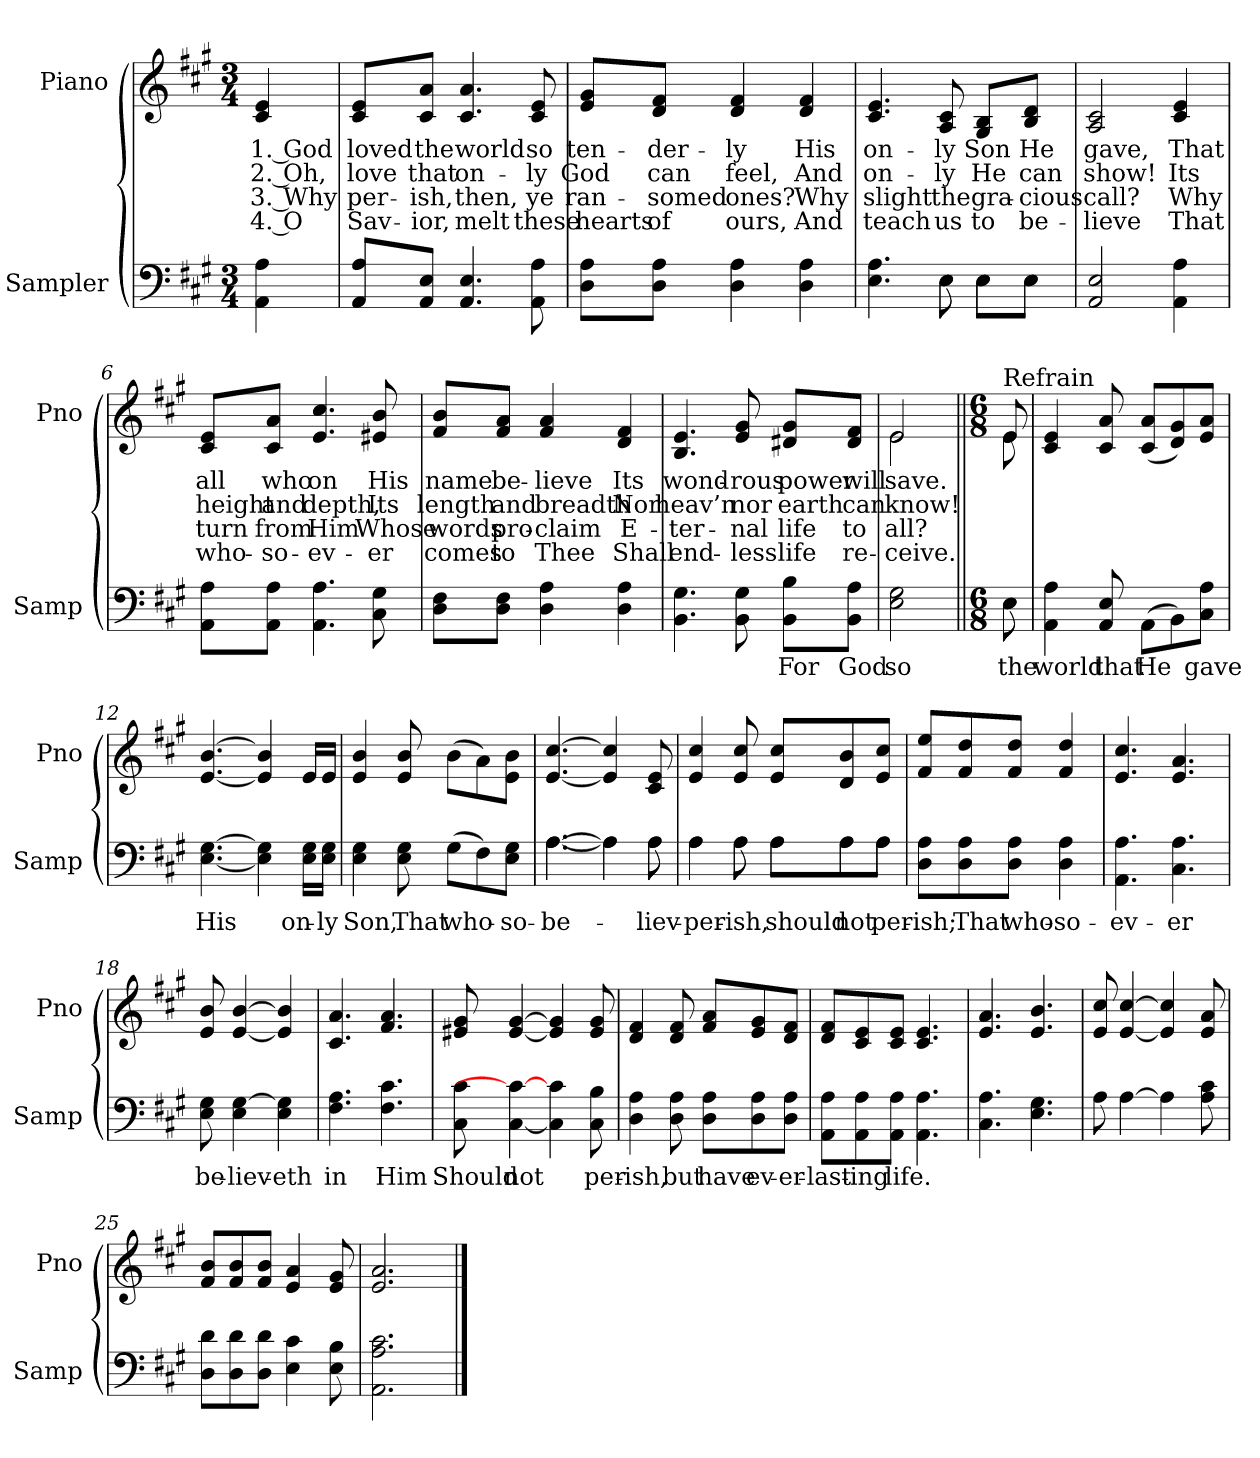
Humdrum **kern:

**kern	**text	**kern	**text	**text	**text	**text
*part2	*part2	*part1	*part1	*part1	*part1	*part1
*staff2	*staff2	*staff1	*staff1	*staff1	*staff1	*staff1
*I"Sampler	*	*I"Piano	*	*	*	*
*I'Samp	*	*I'Pno	*	*	*	*
*clefF4	*	*clefG2	*	*	*	*
*k[f#c#g#]	*	*k[f#c#g#]	*	*	*	*
*A:	*	*A:	*	*	*	*
*M3/4	*	*M3/4	*	*	*	*
=1	=1	=1	=1	=1	=1	=1
4AA 4A	.	4c# 4e	1. God	2. Oh,	3. Why	4. O
=2	=2	=2	=2	=2	=2	=2
8AA/ 8A/L	.	8c#/ 8e/L	loved	love	per-	Sav-
8AA/ 8E/J	.	8c#/ 8a/J	the	that	-ish,	-ior,
4.AA 4.E	.	4.c# 4.a	world	on-	then,	melt
8AA 8A	.	8c# 8e	so	-ly	ye	these
=3	=3	=3	=3	=3	=3	=3
8D\ 8A\L	.	8e/ 8g#/L	ten-	God	ran-	hearts
8D\ 8A\J	.	8d/ 8f#/J	-der-	can	-somed	of
4D 4A	.	4d 4f#	-ly	feel,	ones?	ours,
4D 4A	.	4d 4f#	His	And	Why	And
=4	=4	=4	=4	=4	=4	=4
*^	*	*	*	*	*	*
4.E 4.A	4.ryy	.	4.c# 4.e	on-	on-	slight	teach
8E\	8E	.	8A 8c#	-ly	-ly	the	us
8E\L	8E\L	.	8G#/ 8B/L	Son	He	gra-	to
8E\J	8E\J	.	8B/ 8d/J	He	can	-cious	be-
*v	*v	*	*	*	*	*	*
=5	=5	=5	=5	=5	=5	=5
2AA 2E	.	2A 2c#	gave,	show!	call?	-lieve
4AA 4A	.	4c# 4e	That	Its	Why	That
=6	=6	=6	=6	=6	=6	=6
8AA\ 8A\L	.	8c#/ 8e/L	all	height	turn	who-
8AA\ 8A\J	.	8c#/ 8a/J	who	and	from	-so-
4.AA 4.A	.	4.e 4.cc#	on	depth,	Him	-ev-
8C# 8G#	.	8e#X 8b	His	Its	Whose	-er
=7	=7	=7	=7	=7	=7	=7
8D\ 8F#\L	.	8f#/ 8b/L	name	length	words	comes
8D\ 8F#\J	.	8f#/ 8a/J	be-	and	pro-	to
4D 4A	.	4f# 4a	-lieve	breadth	-claim	Thee
4D 4A	.	4d 4f#	Its	Nor	E-	Shall
=8	=8	=8	=8	=8	=8	=8
4.BB 4.G#	.	4.B 4.e	wond-	heav’n	-ter-	end-
8BB 8G#	.	8e 8g#	-rous	nor	-nal	-less
8BB\ 8B\L	For	8d#X/ 8g#/L	power	earth	life	life
8BB\ 8A\J	God	8d#/ 8f#/J	will	can	to	re-
=9	=9	=9	=9	=9	=9	=9
*	*	*^	*	*	*	*
2E 2G#	so	2e/	2e	save.	know!	all?	-ceive.
=10||	=10||	=10||	=10||	=10||	=10||	=10||	=10||
*M6/8	*	*M6/8	*	*	*	*	*
*^	*	*	*	*	*	*	*
!	!	!	!LO:TX:t=Refrain	!	!	!	!	!
8E\	8E	the	8e/	8e	.	.	.	.
*v	*v	*	*	*	*	*	*	*
*	*	*v	*v	*	*	*	*
=11	=11	=11	=11	=11	=11	=11
4AA 4A	world	4c# 4e	.	.	.	.
8AA 8E	that	8c# 8a	.	.	.	.
(8AA\L	He	(8c#/ 8a/L	.	.	.	.
8BB\)	.	8d/ 8g#/)	.	.	.	.
8C#\ 8A\J	gave	8e/ 8a/J	.	.	.	.
=12	=12	=12	=12	=12	=12	=12
[4.E [4.G#	His	[4.e [4.b	.	.	.	.
4E] 4G#]	.	4e] 4b]	.	.	.	.
16E\ 16G#\LL	on-	16e/LL	.	.	.	.
16E\ 16G#\JJ	-ly	16e/JJ	.	.	.	.
=13	=13	=13	=13	=13	=13	=13
4E 4G#	Son,	4e 4b	.	.	.	.
8E 8G#	That	8e 8b	.	.	.	.
(8G#\L	who-	(8b\L	.	.	.	.
8F#\)	.	8a\)	.	.	.	.
8E\ 8G#\J	-so-	8e\ 8b\J	.	.	.	.
=14	=14	=14	=14	=14	=14	=14
*^	*	*	*	*	*	*
[4.A\	[4.A	be-	[4.e [4.cc#	.	.	.	.
4A\]	4A]	.	4e] 4cc#]	.	.	.	.
8A\	8A	-liev-	8c# 8e	.	.	.	.
=15	=15	=15	=15	=15	=15	=15	=15
4A\	4A	per-	4e 4cc#	.	.	.	.
8A\	8A	-ish,	8e 8cc#	.	.	.	.
8A\L	8A\L	should	8e/ 8cc#/L	.	.	.	.
8A\	8A\	not	8d/ 8b/	.	.	.	.
8A\J	8A\J	per-	8e/ 8cc#/J	.	.	.	.
*v	*v	*	*	*	*	*	*
=16	=16	=16	=16	=16	=16	=16
8D\ 8A\L	-ish;	8f#/ 8ee/L	.	.	.	.
8D\ 8A\	That	8f#/ 8dd/	.	.	.	.
8D\ 8A\J	who-	8f#/ 8dd/J	.	.	.	.
4D 4A	-so-	4f# 4dd	.	.	.	.
=17	=17	=17	=17	=17	=17	=17
4.AA 4.A	-ev-	4.e 4.cc#	.	.	.	.
4.C# 4.A	-er	4.e 4.a	.	.	.	.
=18	=18	=18	=18	=18	=18	=18
8E 8G#	be-	8e 8b	.	.	.	.
4E [4G#	-liev-	[4e [4b	.	.	.	.
4E 4G#]	-eth	4e] 4b]	.	.	.	.
=19	=19	=19	=19	=19	=19	=19
4.F# 4.A	in	4.c# 4.a	.	.	.	.
4.F# 4.c#	Him	4.f# 4.a	.	.	.	.
=20	=20	=20	=20	=20	=20	=20
8C# 8c#	Should	8e#X 8g#	.	.	.	.
[4C# 4c#_	not	[4e# [4g#	.	.	.	.
4C#] 4c#	.	4e#] 4g#]	.	.	.	.
8C# 8B	per-	8e# 8g#	.	.	.	.
=21	=21	=21	=21	=21	=21	=21
4D 4A	-ish,	4d 4f#	.	.	.	.
8D 8A	but	8d 8f#	.	.	.	.
8D\ 8A\L	have	8f#/ 8a/L	.	.	.	.
8D\ 8A\	ev-	8e/ 8g#/	.	.	.	.
8D\ 8A\J	-er-	8d/ 8f#/J	.	.	.	.
=22	=22	=22	=22	=22	=22	=22
8AA\ 8A\L	-last-	8d/ 8f#/L	.	.	.	.
8AA\ 8A\	-ing	8c#/ 8e/	.	.	.	.
8AA\ 8A\J	life.	8c#/ 8e/J	.	.	.	.
4.AA 4.A	.	4.c# 4.e	.	.	.	.
=23	=23	=23	=23	=23	=23	=23
4.C# 4.A	.	4.e 4.a	.	.	.	.
4.E 4.G#	.	4.e 4.b	.	.	.	.
=24	=24	=24	=24	=24	=24	=24
8A	.	8e 8cc#	.	.	.	.
[4A	.	[4e [4cc#	.	.	.	.
4A]	.	4e] 4cc#]	.	.	.	.
8A 8c#	.	8e 8a	.	.	.	.
=25	=25	=25	=25	=25	=25	=25
8D\ 8d\L	.	8f#/ 8b/L	.	.	.	.
8D\ 8d\	.	8f#/ 8b/	.	.	.	.
8D\ 8d\J	.	8f#/ 8b/J	.	.	.	.
4E 4c#	.	4e 4a	.	.	.	.
8E 8B	.	8e 8g#	.	.	.	.
=26	=26	=26	=26	=26	=26	=26
2.AA 2.A 2.c#	.	2.e 2.a	.	.	.	.
==	==	==	==	==	==	==
*-	*-	*-	*-	*-	*-	*-
